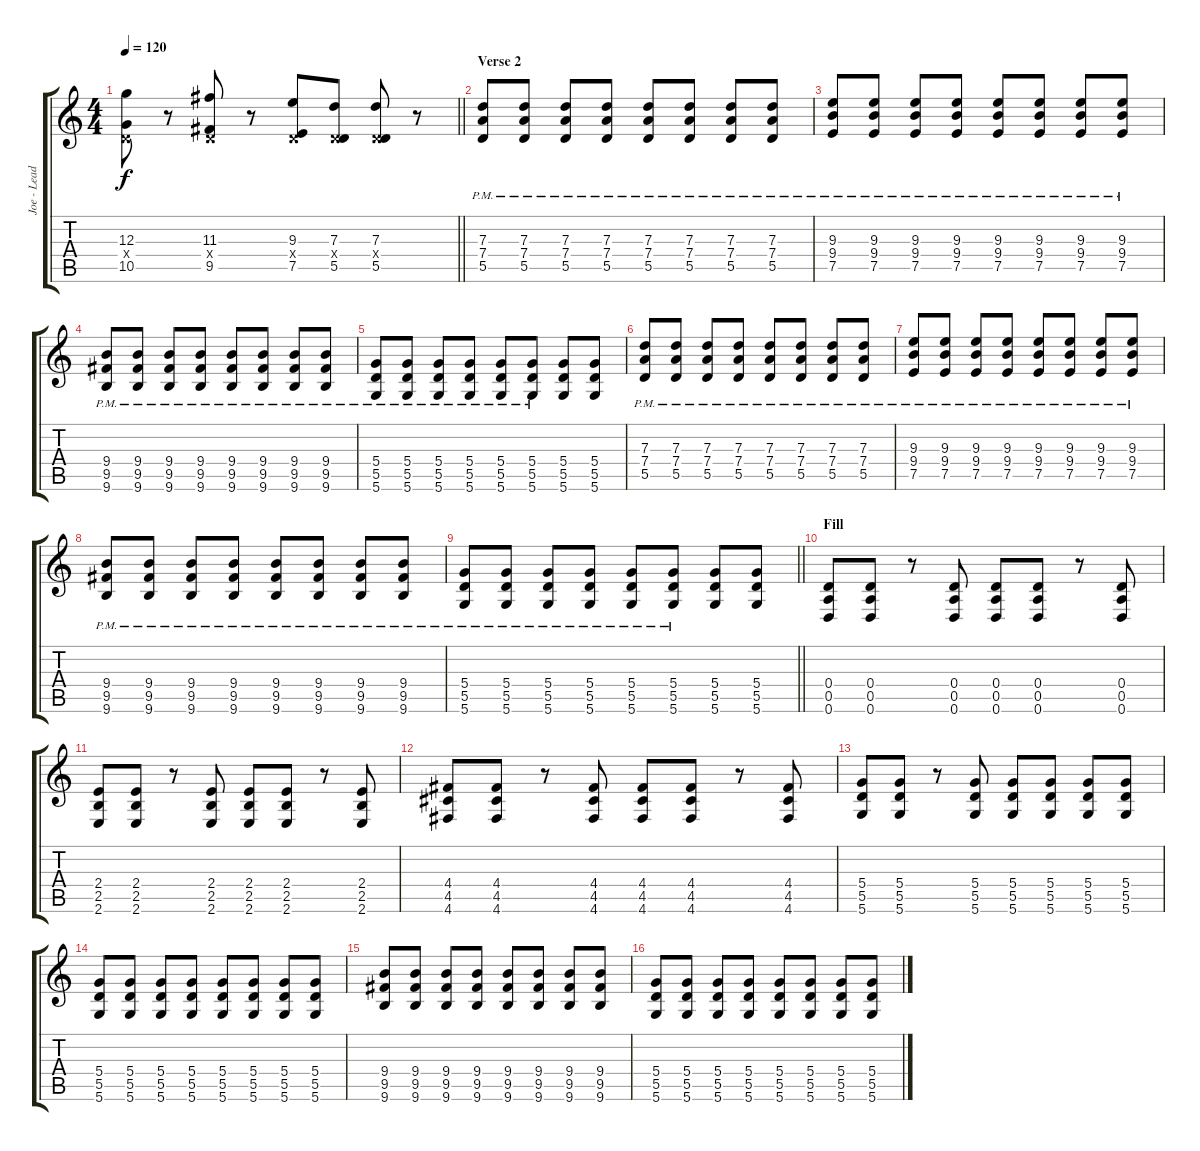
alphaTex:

\track ("Joe - Lead" "Joe - Lead") {instrument distortionguitar}
\staff {score tabs}
\tuning (E4 B3 G3 D3 A2 D2) {hide}
\ts (4 4)
\tempo 120
\clef g2
\barLineRight lightlight
\ks c
(12.3 0.4{x} 10.5).8{dy f} r.8 (11.3 0.4{x} 9.5).8 r.8 (9.3 0.4{x} 7.5).8 (7.3 0.4{x} 5.5).8 (7.3 0.4{x} 5.5).8 r.8 |
\section ("" "Verse 2")
(7.3{pm} 7.4{pm} 5.5{pm}).8 (7.3{pm} 7.4{pm} 5.5{pm}).8 (7.3{pm} 7.4{pm} 5.5{pm}).8 (7.3{pm} 7.4{pm} 5.5{pm}).8 (7.3{pm} 7.4{pm} 5.5{pm}).8 (7.3{pm} 7.4{pm} 5.5{pm}).8 (7.3{pm} 7.4{pm} 5.5{pm}).8 (7.3{pm} 7.4{pm} 5.5{pm}).8 |
(9.3{pm} 9.4{pm} 7.5{pm}).8 (9.3{pm} 9.4{pm} 7.5{pm}).8 (9.3{pm} 9.4{pm} 7.5{pm}).8 (9.3{pm} 9.4{pm} 7.5{pm}).8 (9.3{pm} 9.4{pm} 7.5{pm}).8 (9.3{pm} 9.4{pm} 7.5{pm}).8 (9.3{pm} 9.4{pm} 7.5{pm}).8 (9.3{pm} 9.4{pm} 7.5{pm}).8 |
(9.4{pm} 9.5{pm} 9.6{pm}).8 (9.4{pm} 9.5{pm} 9.6{pm}).8 (9.4{pm} 9.5{pm} 9.6{pm}).8 (9.4{pm} 9.5{pm} 9.6{pm}).8 (9.4{pm} 9.5{pm} 9.6{pm}).8 (9.4{pm} 9.5{pm} 9.6{pm}).8 (9.4{pm} 9.5{pm} 9.6{pm}).8 (9.4{pm} 9.5{pm} 9.6{pm}).8 |
(5.4{pm} 5.5{pm} 5.6{pm}).8 (5.4{pm} 5.5{pm} 5.6{pm}).8 (5.4{pm} 5.5{pm} 5.6{pm}).8 (5.4{pm} 5.5{pm} 5.6{pm}).8 (5.4{pm} 5.5{pm} 5.6{pm}).8 (5.4{pm} 5.5{pm} 5.6{pm}).8 (5.4 5.5 5.6).8 (5.4 5.5 5.6).8 |
(7.3{pm} 7.4{pm} 5.5{pm}).8 (7.3{pm} 7.4{pm} 5.5{pm}).8 (7.3{pm} 7.4{pm} 5.5{pm}).8 (7.3{pm} 7.4{pm} 5.5{pm}).8 (7.3{pm} 7.4{pm} 5.5{pm}).8 (7.3{pm} 7.4{pm} 5.5{pm}).8 (7.3{pm} 7.4{pm} 5.5{pm}).8 (7.3{pm} 7.4{pm} 5.5{pm}).8 |
(9.3{pm} 9.4{pm} 7.5{pm}).8 (9.3{pm} 9.4{pm} 7.5{pm}).8 (9.3{pm} 9.4{pm} 7.5{pm}).8 (9.3{pm} 9.4{pm} 7.5{pm}).8 (9.3{pm} 9.4{pm} 7.5{pm}).8 (9.3{pm} 9.4{pm} 7.5{pm}).8 (9.3{pm} 9.4{pm} 7.5{pm}).8 (9.3{pm} 9.4{pm} 7.5{pm}).8 |
(9.4{pm} 9.5{pm} 9.6{pm}).8 (9.4{pm} 9.5{pm} 9.6{pm}).8 (9.4{pm} 9.5{pm} 9.6{pm}).8 (9.4{pm} 9.5{pm} 9.6{pm}).8 (9.4{pm} 9.5{pm} 9.6{pm}).8 (9.4{pm} 9.5{pm} 9.6{pm}).8 (9.4{pm} 9.5{pm} 9.6{pm}).8 (9.4{pm} 9.5{pm} 9.6{pm}).8 |
\barLineRight lightlight
(5.4{pm} 5.5{pm} 5.6{pm}).8 (5.4 5.5 5.6{pm}).8 (5.4{pm} 5.5{pm} 5.6{pm}).8 (5.4{pm} 5.5{pm} 5.6{pm}).8 (5.4{pm} 5.5{pm} 5.6{pm}).8 (5.4{pm} 5.5{pm} 5.6{pm}).8 (5.4 5.5 5.6).8 (5.4 5.5 5.6).8 |
\section ("" "Fill")
(0.4 0.5 0.6).8 (0.4 0.5 0.6).8 r.8 (0.4 0.5 0.6).8 (0.4 0.5 0.6).8 (0.4 0.5 0.6).8 r.8 (0.4 0.5 0.6).8 |
(2.4 2.5 2.6).8 (2.4 2.5 2.6).8 r.8 (2.4 2.5 2.6).8 (2.4 2.5 2.6).8 (2.4 2.5 2.6).8 r.8 (2.4 2.5 2.6).8 |
(4.4 4.5 4.6).8 (4.4 4.5 4.6).8 r.8 (4.4 4.5 4.6).8 (4.4 4.5 4.6).8 (4.4 4.5 4.6).8 r.8 (4.4 4.5 4.6).8 |
(5.4 5.5 5.6).8 (5.4 5.5 5.6).8 r.8 (5.4 5.5 5.6).8 (5.4 5.5 5.6).8 (5.4 5.5 5.6).8 (5.4 5.5 5.6).8 (5.4 5.5 5.6).8 |
(5.4 5.5 5.6).8 (5.4 5.5 5.6).8 (5.4 5.5 5.6).8 (5.4 5.5 5.6).8 (5.4 5.5 5.6).8 (5.4 5.5 5.6).8 (5.4 5.5 5.6).8 (5.4 5.5 5.6).8 |
(9.4 9.5 9.6).8 (9.4 9.5 9.6).8 (9.4 9.5 9.6).8 (9.4 9.5 9.6).8 (9.4 9.5 9.6).8 (9.4 9.5 9.6).8 (9.4 9.5 9.6).8 (9.4 9.5 9.6).8 |
(5.4 5.5 5.6).8 (5.4 5.5 5.6).8 (5.4 5.5 5.6).8 (5.4 5.5 5.6).8 (5.4 5.5 5.6).8 (5.4 5.5 5.6).8 (5.4 5.5 5.6).8 (5.4 5.5 5.6).8
